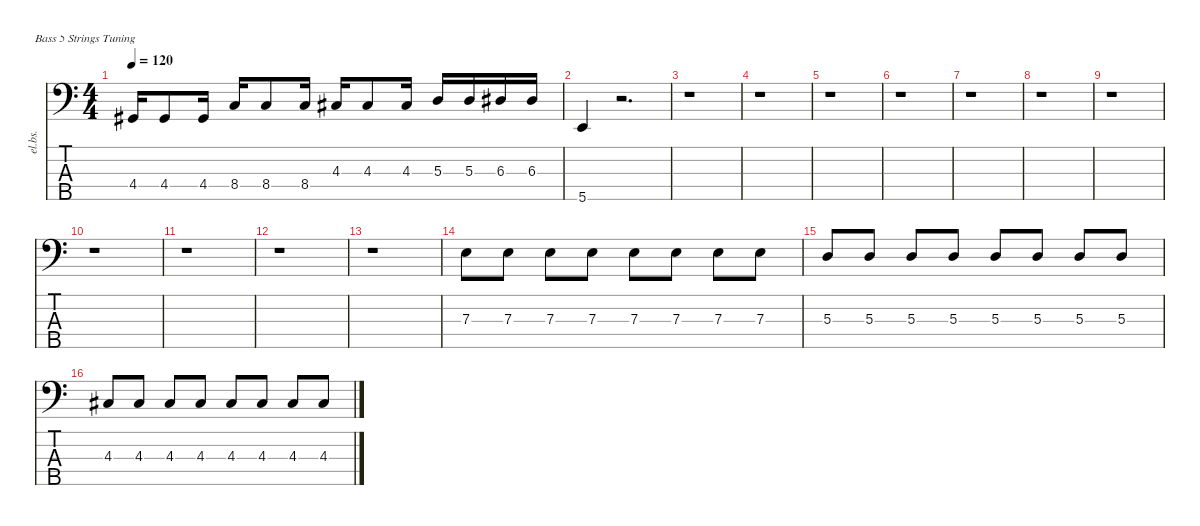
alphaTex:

\defaultSystemsLayout 4
\hideDynamics
\bracketExtendMode nobrackets
\otherSystemsTrackNameOrientation horizontal
\track ("Bisonnete" "el.bs.") {instrument electricbassfinger}
\staff {score tabs}
\tuning (G2 D2 A1 E1 B0)
\ts (4 4)
\tempo 120
\clef f4
\ks c
4.4{acc #}.16{dy f beam Up} 4.4{acc #}.8{beam Up} 4.4{acc #}.16{beam Up} 8.4.16{beam Up} 8.4.8{beam Up} 8.4.16{beam Up} 4.3{acc #}.16{beam Up} 4.3{acc #}.8{beam Up} 4.3{acc #}.16{beam Up} 5.3.16{beam Up} 5.3.16{beam Up} 6.3{acc #}.16{beam Up} 6.3{acc #}.16{beam Up} |
5.5.4{beam Up} r.2{d beam Up} |
r.1{beam Down} |
r.1{beam Down} |
r.1{beam Down} |
r.1{beam Down} |
r.1{beam Down} |
r.1{beam Down} |
r.1{beam Down} |
r.1{beam Down} |
r.1{beam Down} |
r.1{beam Down} |
r.1{beam Down} |
7.3.8{beam Down} 7.3.8{beam Down} 7.3.8{beam Down} 7.3.8{beam Down} 7.3.8{beam Down} 7.3.8{beam Down} 7.3.8{beam Down} 7.3.8{beam Down} |
5.3.8{beam Up} 5.3.8{beam Up} 5.3.8{beam Up} 5.3.8{beam Up} 5.3.8{beam Up} 5.3.8{beam Up} 5.3.8{beam Up} 5.3.8{beam Up} |
4.3{acc #}.8{beam Up} 4.3{acc #}.8{beam Up} 4.3{acc #}.8{beam Up} 4.3{acc #}.8{beam Up} 4.3{acc #}.8{beam Up} 4.3{acc #}.8{beam Up} 4.3{acc #}.8{beam Up} 4.3{acc #}.8{beam Up}
